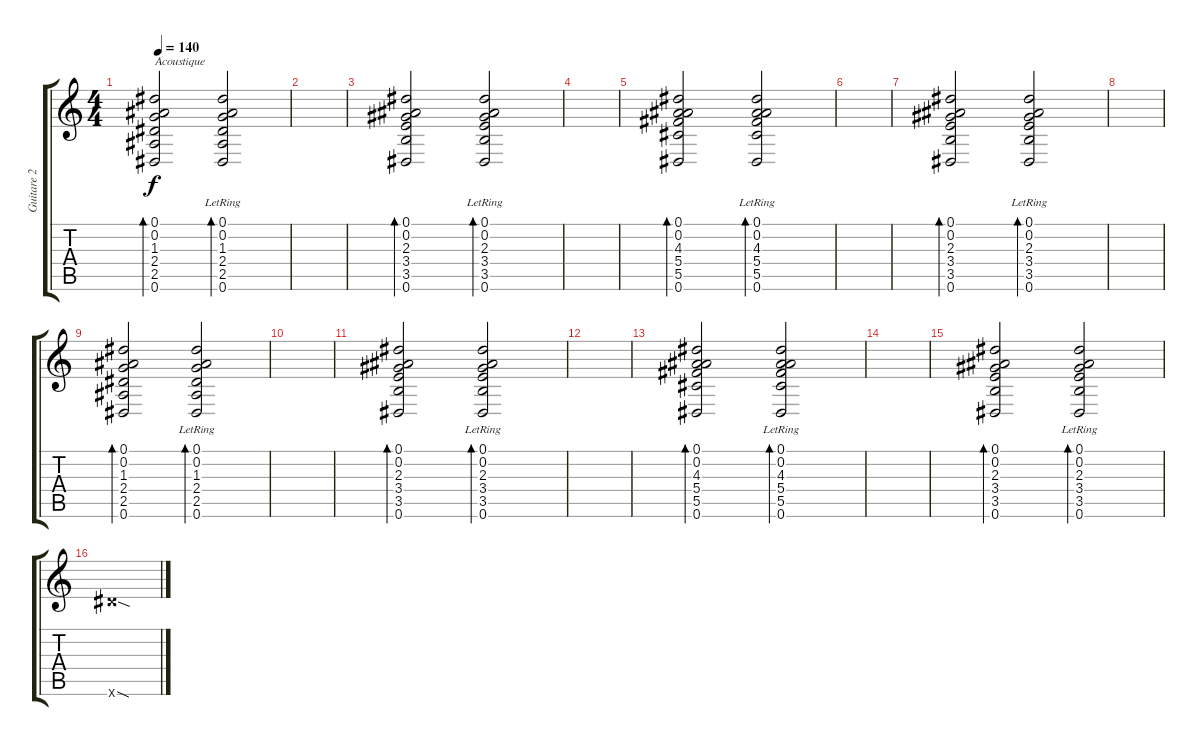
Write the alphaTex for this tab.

\track ("Guitare 2 (rythmique)" "Guitare 2 ") {instrument overdrivenguitar}
\staff {score tabs}
\tuning (Eb4 Bb3 Gb3 Db3 Ab2 Eb2) {hide}
\ts (4 4)
\tempo 140
\clef g2
\ks c
(0.1 0.2 1.3 2.4 2.5 0.6).2{bd 480 txt "Acoustique" dy f instrument acousticguitarsteel} (0.1{lr} 0.2{lr} 1.3{lr} 2.4{lr} 2.5{lr} 0.6{lr}).2{bd 480} |
|
(0.1 0.2 2.3 3.4 3.5 0.6).2{bd 480} (0.1{lr} 0.2{lr} 2.3{lr} 3.4{lr} 3.5{lr} 0.6{lr}).2{bd 480} |
|
(0.1 0.2 4.3 5.4 5.5 0.6).2{bd 480} (0.1{lr} 0.2{lr} 4.3{lr} 5.4{lr} 5.5{lr} 0.6{lr}).2{bd 480} |
|
(0.1 0.2 2.3 3.4 3.5 0.6).2{bd 480} (0.1{lr} 0.2{lr} 2.3{lr} 3.4{lr} 3.5{lr} 0.6{lr}).2{bd 480} |
|
(0.1 0.2 1.3 2.4 2.5 0.6).2{bd 480} (0.1{lr} 0.2{lr} 1.3{lr} 2.4{lr} 2.5{lr} 0.6{lr}).2{bd 480} |
|
(0.1 0.2 2.3 3.4 3.5 0.6).2{bd 480} (0.1{lr} 0.2{lr} 2.3{lr} 3.4{lr} 3.5{lr} 0.6{lr}).2{bd 480} |
|
(0.1 0.2 4.3 5.4 5.5 0.6).2{bd 480} (0.1{lr} 0.2{lr} 4.3{lr} 5.4{lr} 5.5{lr} 0.6{lr}).2{bd 480} |
|
(0.1 0.2 2.3 3.4 3.5 0.6).2{bd 480} (0.1{lr} 0.2{lr} 2.3{lr} 3.4{lr} 3.5{lr} 0.6{lr}).2{bd 480} |
12.6{sod x}.1{instrument overdrivenguitar}
